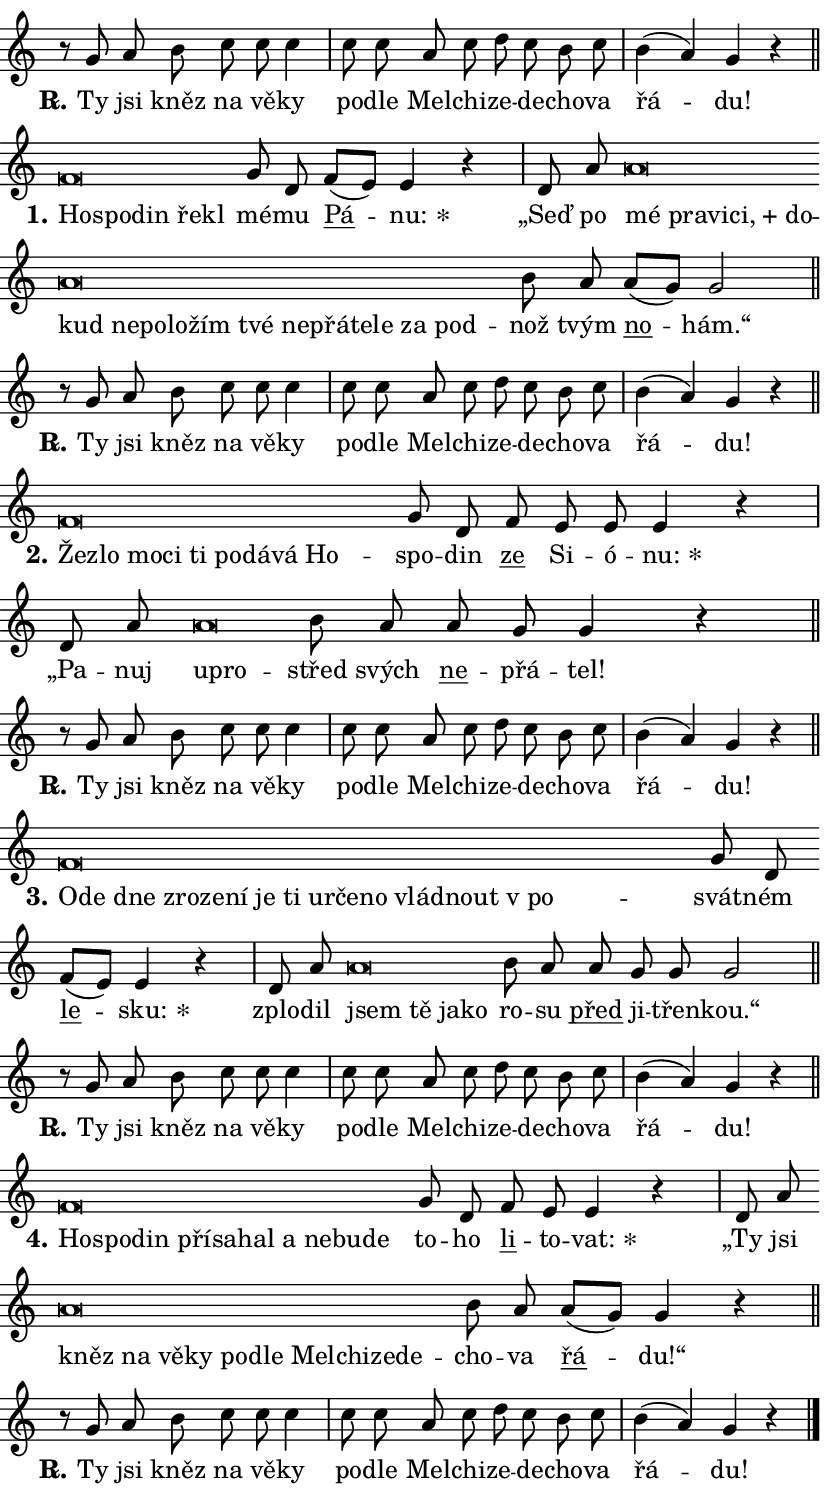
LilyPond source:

\version "2.24.0"
\header { tagline = "" }
\paper {
  indent = 0\cm
  top-margin = 0\cm
  right-margin = 0.13\cm % to fit lyric hyphens
  bottom-margin = 0\cm
  left-margin = 0\cm
  paper-width = 14\cm
  page-breaking = #ly:one-page-breaking
  system-system-spacing.basic-distance = #11
  score-system-spacing.basic-distance = #11
  ragged-last = ##f
}


%% Author: Thomas Morley
%% https://lists.gnu.org/archive/html/lilypond-user/2020-05/msg00002.html
#(define (line-position grob)
"Returns position of @var[grob} in current system:
   @code{'start}, if at first time-step
   @code{'end}, if at last time-step
   @code{'middle} otherwise
"
  (let* ((col (ly:item-get-column grob))
         (ln (ly:grob-object col 'left-neighbor))
         (rn (ly:grob-object col 'right-neighbor))
         (col-to-check-left (if (ly:grob? ln) ln col))
         (col-to-check-right (if (ly:grob? rn) rn col))
         (break-dir-left
           (and
             (ly:grob-property col-to-check-left 'non-musical #f)
             (ly:item-break-dir col-to-check-left)))
         (break-dir-right
           (and
             (ly:grob-property col-to-check-right 'non-musical #f)
             (ly:item-break-dir col-to-check-right))))
        (cond ((eqv? 1 break-dir-left) 'start)
              ((eqv? -1 break-dir-right) 'end)
              (else 'middle))))

#(define (tranparent-at-line-position vctor)
  (lambda (grob)
  "Relying on @code{line-position} select the relevant enry from @var{vctor}.
Used to determine transparency,"
    (case (line-position grob)
      ((end) (not (vector-ref vctor 0)))
      ((middle) (not (vector-ref vctor 1)))
      ((start) (not (vector-ref vctor 2))))))

noteHeadBreakVisibility =
#(define-music-function (break-visibility)(vector?)
"Makes @code{NoteHead}s transparent relying on @var{break-visibility}"
#{
  \override NoteHead.transparent =
    #(tranparent-at-line-position break-visibility)
#})

#(define delete-ledgers-for-transparent-note-heads
  (lambda (grob)
    "Reads whether a @code{NoteHead} is transparent.
If so this @code{NoteHead} is removed from @code{'note-heads} from
@var{grob}, which is supposed to be @code{LedgerLineSpanner}.
As a result ledgers are not printed for this @code{NoteHead}"
    (let* ((nhds-array (ly:grob-object grob 'note-heads))
           (nhds-list
             (if (ly:grob-array? nhds-array)
                 (ly:grob-array->list nhds-array)
                 '()))
           ;; Relies on the transparent-property being done before
           ;; Staff.LedgerLineSpanner.after-line-breaking is executed.
           ;; This is fragile ...
           (to-keep
             (remove
               (lambda (nhd)
                 (ly:grob-property nhd 'transparent #f))
               nhds-list)))
      ;; TODO find a better method to iterate over grob-arrays, similiar
      ;; to filter/remove etc for lists
      ;; For now rebuilt from scratch
      (set! (ly:grob-object grob 'note-heads)  '())
      (for-each
        (lambda (nhd)
          (ly:pointer-group-interface::add-grob grob 'note-heads nhd))
        to-keep))))

squashNotes = {
  \override NoteHead.X-extent = #'(-0.2 . 0.2)
  \override NoteHead.Y-extent = #'(-0.75 . 0)
  \override NoteHead.stencil =
    #(lambda (grob)
       (let ((pos (ly:grob-property grob 'staff-position)))
         (begin
           (if (< pos -7) (display "ERROR: Lower brevis then expected\n") (display ""))
           (if (<= pos -6) ly:text-interface::print ly:note-head::print))))
}
unSquashNotes = {
  \revert NoteHead.X-extent
  \revert NoteHead.Y-extent
  \revert NoteHead.stencil
}

hideNotes = \noteHeadBreakVisibility #begin-of-line-visible
unHideNotes = \noteHeadBreakVisibility #all-visible

% work-around for resetting accidentals
% https://lilypond.org/doc/v2.23/Documentation/notation/displaying-rhythms#unmetered-music
cadenzaMeasure = {
  \cadenzaOff
  \partial 1024 s1024
  \cadenzaOn
}

#(define-markup-command (accent layout props text) (markup?)
  "Underline accented syllable"
  (interpret-markup layout props
    #{\markup \override #'(offset . 4.3) \underline { #text }#}))

responsum = \markup \concat {
  "R" \hspace #-1.05 \path #0.1 #'((moveto 0 0.07) (lineto 0.9 0.8)) \hspace #0.05 "."
}

spaceSize = #0.6828661417322834 % exact space size for TeX Gyre Schola

\layout {
  \context {
    \Staff
    \remove "Time_signature_engraver"
    \override LedgerLineSpanner.after-line-breaking = #delete-ledgers-for-transparent-note-heads
  }
  \context {
    \Lyrics {
      \override LyricSpace.minimum-distance = \spaceSize
      \override LyricText.font-name = #"TeX Gyre Schola"
      \override LyricText.font-size = 1
      \override StanzaNumber.font-name = #"TeX Gyre Schola Bold"
      \override StanzaNumber.font-size = 1
    }
  }
  \context {
    \Score 
    \override NoteHead.text =
      #(lambda (grob) 
        (let ((pos (ly:grob-property grob 'staff-position)))
          #{\markup {
            \combine
              \halign #-0.55 \raise #(if (= pos -6) 0 0.5) \override #'(thickness . 2) \draw-line #'(3.2 . 0)
              \musicglyph "noteheads.sM1"
          }#}))
  }
}

% magnetic-lyrics.ily
%
%   written by
%     Jean Abou Samra <jean@abou-samra.fr>
%     Werner Lemberg <wl@gnu.org>
%
%   adapted by
%     Jiri Hon <jiri.hon@gmail.com>
%
% Version 2022-Apr-15

% https://www.mail-archive.com/lilypond-user@gnu.org/msg149350.html

#(define (Left_hyphen_pointer_engraver context)
   "Collect syllable-hyphen-syllable occurrences in lyrics and store
them in properties.  This engraver only looks to the left.  For
example, if the lyrics input is @code{foo -- bar}, it does the
following.

@itemize @bullet
@item
Set the @code{text} property of the @code{LyricHyphen} grob between
@q{foo} and @q{bar} to @code{foo}.

@item
Set the @code{left-hyphen} property of the @code{LyricText} grob with
text @q{foo} to the @code{LyricHyphen} grob between @q{foo} and
@q{bar}.
@end itemize

Use this auxiliary engraver in combination with the
@code{lyric-@/text::@/apply-@/magnetic-@/offset!} hook."
   (let ((hyphen #f)
         (text #f))
     (make-engraver
      (acknowledgers
       ((lyric-syllable-interface engraver grob source-engraver)
        (set! text grob)))
      (end-acknowledgers
       ((lyric-hyphen-interface engraver grob source-engraver)
        ;(when (not (grob::has-interface grob 'lyric-space-interface))
          (set! hyphen grob)));)
      ((stop-translation-timestep engraver)
       (when (and text hyphen)
         (ly:grob-set-object! text 'left-hyphen hyphen))
       (set! text #f)
       (set! hyphen #f)))))

#(define (lyric-text::apply-magnetic-offset! grob)
   "If the space between two syllables is less than the value in
property @code{LyricText@/.details@/.squash-threshold}, move the right
syllable to the left so that it gets concatenated with the left
syllable.

Use this function as a hook for
@code{LyricText@/.after-@/line-@/breaking} if the
@code{Left_@/hyphen_@/pointer_@/engraver} is active."
   (let ((hyphen (ly:grob-object grob 'left-hyphen #f)))
     (when hyphen
       (let ((left-text (ly:spanner-bound hyphen LEFT)))
         (when (grob::has-interface left-text 'lyric-syllable-interface)
           (let* ((common (ly:grob-common-refpoint grob left-text X))
                  (this-x-ext (ly:grob-extent grob common X))
                  (left-x-ext
                   (begin
                     ;; Trigger magnetism for left-text.
                     (ly:grob-property left-text 'after-line-breaking)
                     (ly:grob-extent left-text common X)))
                  ;; `delta` is the gap width between two syllables.
                  (delta (- (interval-start this-x-ext)
                            (interval-end left-x-ext)))
                  (details (ly:grob-property grob 'details))
                  (threshold (assoc-get 'squash-threshold details 0.2)))
             (when (< delta threshold)
               (let* (;; We have to manipulate the input text so that
                      ;; ligatures crossing syllable boundaries are not
                      ;; disabled.  For languages based on the Latin
                      ;; script this is essentially a beautification.
                      ;; However, for non-Western scripts it can be a
                      ;; necessity.
                      (lt (ly:grob-property left-text 'text))
                      (rt (ly:grob-property grob 'text))
                      (is-space (grob::has-interface hyphen 'lyric-space-interface))
                      (space (if is-space " " ""))
                      (extra-delta (if is-space spaceSize 0))
                      ;; Append new syllable.
                      (ltrt-space (if (and (string? lt) (string? rt))
                                (string-append lt space rt)
                                (make-concat-markup (list lt space rt))))
                      ;; Right-align `ltrt` to the right side.
                      (ltrt-space-markup (grob-interpret-markup
                               grob
                               (make-translate-markup
                                (cons (interval-length this-x-ext) 0)
                                (make-right-align-markup ltrt-space)))))
                 (begin
                   ;; Don't print `left-text`.
                   (ly:grob-set-property! left-text 'stencil #f)
                   ;; Set text and stencil (which holds all collected
                   ;; syllables so far) and shift it to the left.
                   (ly:grob-set-property! grob 'text ltrt-space)
                   (ly:grob-set-property! grob 'stencil ltrt-space-markup)
                   (ly:grob-translate-axis! grob (- (- delta extra-delta)) X))))))))))


#(define (lyric-hyphen::displace-bounds-first grob)
   ;; Make very sure this callback isn't triggered too early.
   (let ((left (ly:spanner-bound grob LEFT))
         (right (ly:spanner-bound grob RIGHT)))
     (ly:grob-property left 'after-line-breaking)
     (ly:grob-property right 'after-line-breaking)
     (ly:lyric-hyphen::print grob)))

squashThreshold = #0.4

\layout {
  \context {
    \Lyrics
    \consists #Left_hyphen_pointer_engraver
    \override LyricText.after-line-breaking =
      #lyric-text::apply-magnetic-offset!
    \override LyricHyphen.stencil = #lyric-hyphen::displace-bounds-first
    \override LyricText.details.squash-threshold = \squashThreshold
    \override LyricHyphen.minimum-distance = 0
    \override LyricHyphen.minimum-length = \squashThreshold
  }
}

squashText = \override LyricText.details.squash-threshold = 9999
unSquashText = \override LyricText.details.squash-threshold = \squashThreshold

leftText = \override LyricText.self-alignment-X = #LEFT
unLeftText = \revert LyricText.self-alignment-X

starOffset = #(lambda (grob) 
                (let ((x_offset (ly:self-alignment-interface::aligned-on-x-parent grob)))
                  (if (= x_offset 0) 0 (+ x_offset 1.2))))

star = #(define-music-function (syllable)(string?)
"Append star separator at the end of a syllable"
#{
  \once \override LyricText.X-offset = #starOffset
  \lyricmode { \markup {
    #syllable
    \override #'((font-name . "TeX Gyre Schola Bold")) \hspace #0.2 \lower #0.65 \larger "*"
  } }
#})

starAccent = #(define-music-function (syllable)(string?)
"Append star separator at the end of a syllable and make accent"
#{
  \once \override LyricText.X-offset = #starOffset
  \lyricmode { \markup {
    \accent #syllable
    \override #'((font-name . "TeX Gyre Schola Bold")) \hspace #0.2 \lower #0.65 \larger "*"
  } }
#})

breath = #(define-music-function (syllable)(string?)
"Append breathing indicator at the end of a syllable"
#{
  \lyricmode { \markup { #syllable "+" } }
#})

optionalBreath = #(define-music-function (syllable)(string?)
"Append optional breathing indicator at the end of a syllable"
#{
  \lyricmode { \markup { #syllable "(+)" } }
#})


\score {
    <<
        \new Voice = "melody" { \cadenzaOn \key c \major \relative { r8 g' a b c c c4 \cadenzaMeasure \bar "|" c8 c a c \bar "" d c b c \cadenzaMeasure \bar "|" b4( a) g r \cadenzaMeasure \bar "||" \break } }
        \new Lyrics \lyricsto "melody" { \lyricmode { \set stanza = \responsum
Ty jsi kněz na vě -- ky po -- dle Mel -- chi -- ze -- de -- cho -- va řá -- du! } }
    >>
    \layout {}
}

\score {
    <<
        \new Voice = "melody" { \cadenzaOn \key c \major \relative { \squashNotes f'\breve*1/16 \hideNotes \breve*1/16 \bar "" \breve*1/16 \bar "" \breve*1/16 \breve*1/16 \bar "" \unHideNotes \unSquashNotes g8 d \bar "" f[( e)] e4 r \cadenzaMeasure \bar "|" d8 a' \bar "" \squashNotes a\breve*1/16 \hideNotes \breve*1/16 \bar "" \breve*1/16 \bar "" \breve*1/16 \bar "" \breve*1/16 \bar "" \breve*1/16 \bar "" \breve*1/16 \bar "" \breve*1/16 \bar "" \breve*1/16 \bar "" \breve*1/16 \bar "" \breve*1/16 \bar "" \breve*1/16 \bar "" \breve*1/16 \bar "" \breve*1/16 \bar "" \breve*1/16 \bar "" \breve*1/16 \breve*1/16 \bar "" \unHideNotes \unSquashNotes b8 a \bar "" a[( g)] g2 \cadenzaMeasure \bar "||" \break } }
        \new Lyrics \lyricsto "melody" { \lyricmode { \set stanza = "1."
\leftText Ho -- \squashText spo -- din ře -- kl \unLeftText \unSquashText mé -- mu \markup \accent Pá -- \star nu: „Seď po \leftText mé \squashText pra -- vi -- \breath "ci," do -- kud ne -- po -- lo -- žím tvé ne -- přá -- te -- le za pod -- \unLeftText \unSquashText nož tvým \markup \accent no -- hám.“ } }
    >>
    \layout {}
}

\score {
    <<
        \new Voice = "melody" { \cadenzaOn \key c \major \relative { r8 g' a b c c c4 \cadenzaMeasure \bar "|" c8 c a c \bar "" d c b c \cadenzaMeasure \bar "|" b4( a) g r \cadenzaMeasure \bar "||" \break } }
        \new Lyrics \lyricsto "melody" { \lyricmode { \set stanza = \responsum
Ty jsi kněz na vě -- ky po -- dle Mel -- chi -- ze -- de -- cho -- va řá -- du! } }
    >>
    \layout {}
}

\score {
    <<
        \new Voice = "melody" { \cadenzaOn \key c \major \relative { \squashNotes f'\breve*1/16 \hideNotes \breve*1/16 \bar "" \breve*1/16 \bar "" \breve*1/16 \bar "" \breve*1/16 \bar "" \breve*1/16 \bar "" \breve*1/16 \bar "" \breve*1/16 \breve*1/16 \bar "" \unHideNotes \unSquashNotes g8 d \bar "" f e e e4 r \cadenzaMeasure \bar "|" d8 a' \bar "" \squashNotes a\breve*1/16 \hideNotes \breve*1/16 \bar "" \unHideNotes \unSquashNotes b8 a \bar "" a g g4 r \cadenzaMeasure \bar "||" \break } }
        \new Lyrics \lyricsto "melody" { \lyricmode { \set stanza = "2."
\leftText Žez -- \squashText lo mo -- ci ti po -- dá -- vá Ho -- \unLeftText \unSquashText spo -- din \markup \accent ze Si -- ó -- \star nu: „Pa -- nuj \leftText u -- \squashText pro -- \unLeftText \unSquashText střed svých \markup \accent ne -- přá -- tel! } }
    >>
    \layout {}
}

\score {
    <<
        \new Voice = "melody" { \cadenzaOn \key c \major \relative { r8 g' a b c c c4 \cadenzaMeasure \bar "|" c8 c a c \bar "" d c b c \cadenzaMeasure \bar "|" b4( a) g r \cadenzaMeasure \bar "||" \break } }
        \new Lyrics \lyricsto "melody" { \lyricmode { \set stanza = \responsum
Ty jsi kněz na vě -- ky po -- dle Mel -- chi -- ze -- de -- cho -- va řá -- du! } }
    >>
    \layout {}
}

\score {
    <<
        \new Voice = "melody" { \cadenzaOn \key c \major \relative { \squashNotes f'\breve*1/16 \hideNotes \breve*1/16 \bar "" \breve*1/16 \bar "" \breve*1/16 \bar "" \breve*1/16 \bar "" \breve*1/16 \bar "" \breve*1/16 \bar "" \breve*1/16 \bar "" \breve*1/16 \bar "" \breve*1/16 \bar "" \breve*1/16 \bar "" \breve*1/16 \bar "" \breve*1/16 \breve*1/16 \bar "" \unHideNotes \unSquashNotes g8 d \bar "" f[( e)] e4 r \cadenzaMeasure \bar "|" d8 a' \bar "" \squashNotes a\breve*1/16 \hideNotes \breve*1/16 \bar "" \breve*1/16 \breve*1/16 \bar "" \unHideNotes \unSquashNotes b8 a \bar "" a g g g2 \cadenzaMeasure \bar "||" \break } }
        \new Lyrics \lyricsto "melody" { \lyricmode { \set stanza = "3."
\leftText O -- \squashText de dne zro -- ze -- ní je ti ur -- če -- no vlád -- nout "v po" -- \unLeftText \unSquashText svát -- ném \markup \accent le -- \star sku: zplo -- dil \leftText jsem \squashText tě ja -- ko \unLeftText \unSquashText ro -- su \markup \accent před ji -- třen -- kou.“ } }
    >>
    \layout {}
}

\score {
    <<
        \new Voice = "melody" { \cadenzaOn \key c \major \relative { r8 g' a b c c c4 \cadenzaMeasure \bar "|" c8 c a c \bar "" d c b c \cadenzaMeasure \bar "|" b4( a) g r \cadenzaMeasure \bar "||" \break } }
        \new Lyrics \lyricsto "melody" { \lyricmode { \set stanza = \responsum
Ty jsi kněz na vě -- ky po -- dle Mel -- chi -- ze -- de -- cho -- va řá -- du! } }
    >>
    \layout {}
}

\score {
    <<
        \new Voice = "melody" { \cadenzaOn \key c \major \relative { \squashNotes f'\breve*1/16 \hideNotes \breve*1/16 \bar "" \breve*1/16 \bar "" \breve*1/16 \bar "" \breve*1/16 \bar "" \breve*1/16 \bar "" \breve*1/16 \bar "" \breve*1/16 \bar "" \breve*1/16 \breve*1/16 \bar "" \unHideNotes \unSquashNotes g8 d \bar "" f e e4 r \cadenzaMeasure \bar "|" d8 a' \bar "" \squashNotes a\breve*1/16 \hideNotes \breve*1/16 \bar "" \breve*1/16 \bar "" \breve*1/16 \bar "" \breve*1/16 \bar "" \breve*1/16 \bar "" \breve*1/16 \bar "" \breve*1/16 \bar "" \breve*1/16 \breve*1/16 \bar "" \unHideNotes \unSquashNotes b8 a \bar "" a[( g)] g4 r \cadenzaMeasure \bar "||" \break } }
        \new Lyrics \lyricsto "melody" { \lyricmode { \set stanza = "4."
\leftText Ho -- \squashText spo -- din pří -- sa -- hal a ne -- bu -- de \unLeftText \unSquashText to -- ho \markup \accent li -- to -- \star vat: „Ty jsi \leftText kněz \squashText na vě -- ky po -- dle Mel -- chi -- ze -- de -- \unLeftText \unSquashText cho -- va \markup \accent řá -- du!“ } }
    >>
    \layout {}
}

\score {
    <<
        \new Voice = "melody" { \cadenzaOn \key c \major \relative { r8 g' a b c c c4 \cadenzaMeasure \bar "|" c8 c a c \bar "" d c b c \cadenzaMeasure \bar "|" b4( a) g r \cadenzaMeasure \bar "||" \break } \bar "|." }
        \new Lyrics \lyricsto "melody" { \lyricmode { \set stanza = \responsum
Ty jsi kněz na vě -- ky po -- dle Mel -- chi -- ze -- de -- cho -- va řá -- du! } }
    >>
    \layout {}
}
